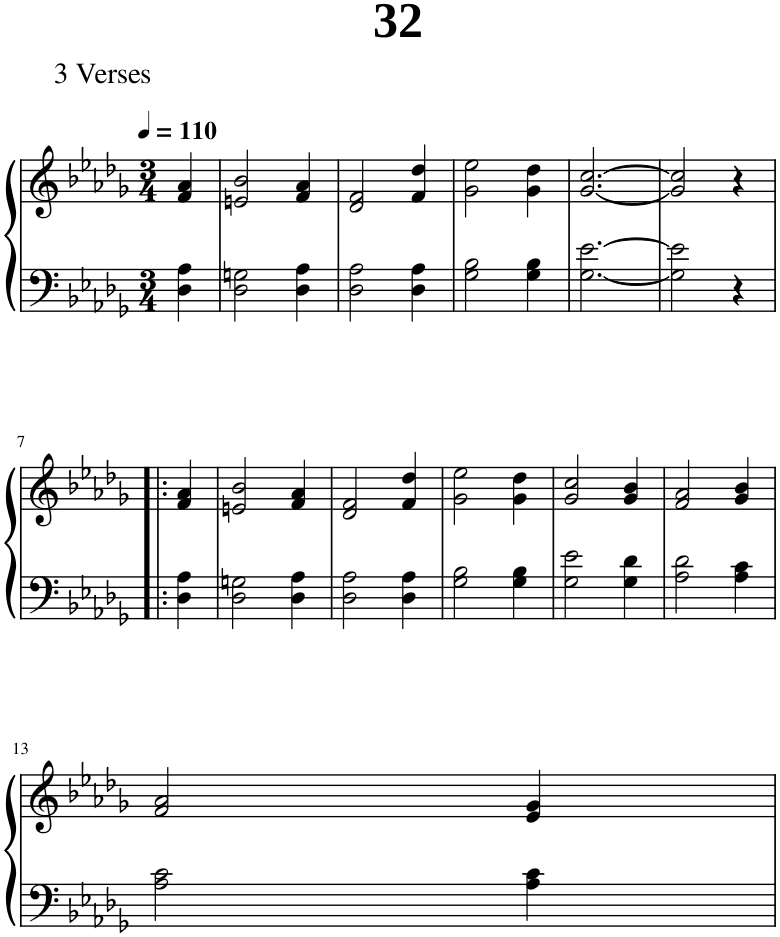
**kern	**kern
*part1	*part1
*staff2	*staff1
*I"Piano	*
*I'Pno.	*
*clefF4	*clefG2
*k[b-e-a-d-g-]	*k[b-e-a-d-g-]
*M3/4	*M3/4
*MM110	*MM110
=1	=1
4D-\ 4A-\	4f/ 4a-/
=2	=2
2D-\ 2Gn\	2en/ 2b-/
4D-\ 4A-\	4f/ 4a-/
=3	=3
2D-\ 2A-\	2d-/ 2f/
4D-\ 4A-\	4f/ 4dd-/
=4	=4
2G-\ 2B-\	2g-\ 2ee-\
4G-\ 4B-\	4g-\ 4dd-\
=5	=5
[2.G-\ [2.e-\	[2.g-/ [2.cc/
=6	=6
2G-\] 2e-\]	2g-/] 2cc/]
4r	4r
!!LO:LB:g=z
=7!|:	=7!|:
4D-\ 4A-\	4f/ 4a-/
=8	=8
2D-\ 2Gn\	2en/ 2b-/
4D-\ 4A-\	4f/ 4a-/
=9	=9
2D-\ 2A-\	2d-/ 2f/
4D-\ 4A-\	4f/ 4dd-/
=10	=10
2G-\ 2B-\	2g-\ 2ee-\
4G-\ 4B-\	4g-\ 4dd-\
=11	=11
2G-\ 2e-\	2g-/ 2cc/
4G-\ 4d-\	4g-/ 4b-/
=12	=12
2A-\ 2d-\	2f/ 2a-/
4A-\ 4c\	4g-/ 4b-/
!!LO:LB:g=z
=13	=13
2A-\ 2c\	2f/ 2a-/
4A-\ 4c\	4e-/ 4g-/
=	=
*-	*-
